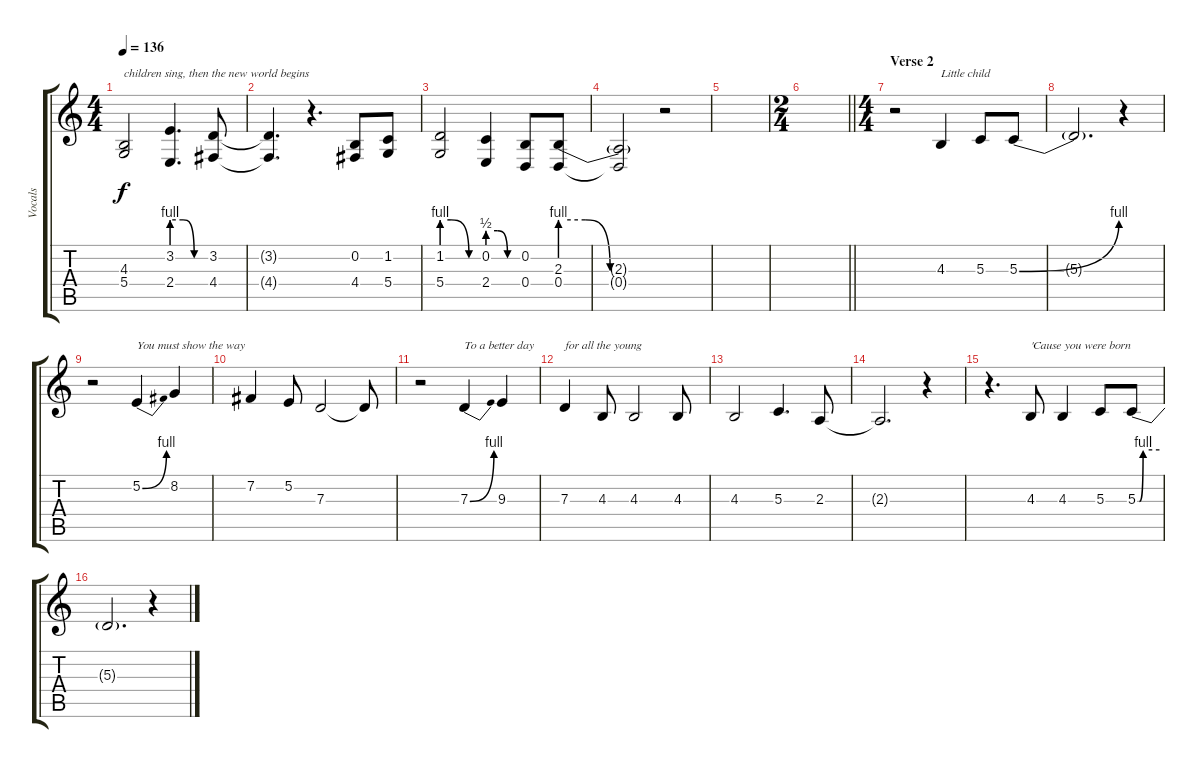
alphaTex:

\track ("Vocals" "Vocals") {instrument ocarina}
\staff {score tabs}
\tuning (E4 B3 G3 D3 A2 E2) {hide}
\ts (4 4)
\tempo 136
\clef g2
\ks c
(4.3 5.4).2{txt "children sing, then the new world begins" dy f} (3.2{be (custom 0 4 20 4 40 0 60 0)} 2.4).4{d} (3.2 4.4).8 |
(3.2{t} 4.4{t}).4{d} r.4{d} (0.2 4.4).8 (1.2 5.4).8 |
(1.2{be (custom 0 4 15 4 45 0 60 0)} 5.4).2 (0.2{be (custom 0 2 20 2 40 0 60 0)} 2.4).4 (0.2 0.4).8 (2.3{be (custom 0 4 15 4 30 0 60 0)} 0.4).8 |
(2.3{t} 0.4{t}).2 r.2 |
|
\ts (2 4)
\barLineRight lightlight
|
\ts (4 4)
\section ("" "Verse 2")
r.2 4.3.4{txt "Little child"} 5.3.8 5.3{be (bend 0 0 60 4)}.8 |
5.3{t}.2{d} r.4 |
r.2 5.2{be (bend 0 0 60 4)}.4{txt "You must show the way"} 8.2.4 |
7.2.4 5.2.8 7.3.2 7.3{t}.8 |
r.2 7.3{be (bend 0 0 60 4)}.4{txt "To a better day"} 9.3.4 |
7.3.4{txt "for all the young"} 4.3.8 4.3.2 4.3.8 |
4.3.2 5.3.4{d} 2.3.8 |
2.3{t}.2{d} r.4 |
r.4{d} 4.3.8{txt "'Cause you were born"} 4.3.4 5.3.8 5.3{be (custom 0 0 5 0 15 4 60 4)}.8 |
5.3{t}.2{d} r.4
